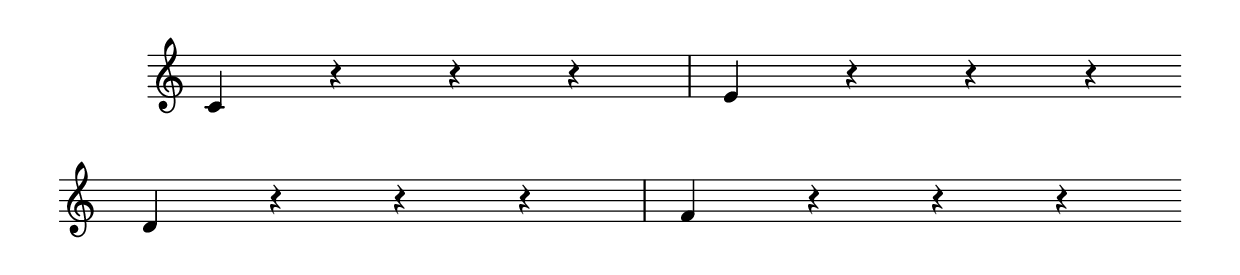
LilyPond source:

#(ly:set-option 'midi-extension "mid")
\version "2.12.3"
\include "english.ly"
\header{


}
%{

%}
melody = {
\once \override Staff.TimeSignature #'stencil = ##f
\clef treble
\key c \major
\autoBeamOn
\cadenzaOn


 \bar "|:"  c'4 r4 r4 r4 \bar "|"  e'4 r4 r4 r4 \bar ":|"  \break
\grace s64 \bar "|:"  d'4 r4 r4 r4 \bar "|"  f'4 r4 r4 r4 \bar ":|"  \break

}


text = \lyricmode {
    
}

\score{

<<
\new Voice = "one" {
\melody
}
\new Lyrics \lyricsto "one" \text
>>
\layout {
\context {
\Score
\remove "Bar_number_engraver"
}
}
\midi {
\context {
\Score
tempoWholesPerMinute = #(ly:make-moment 200 4)
}
}
}